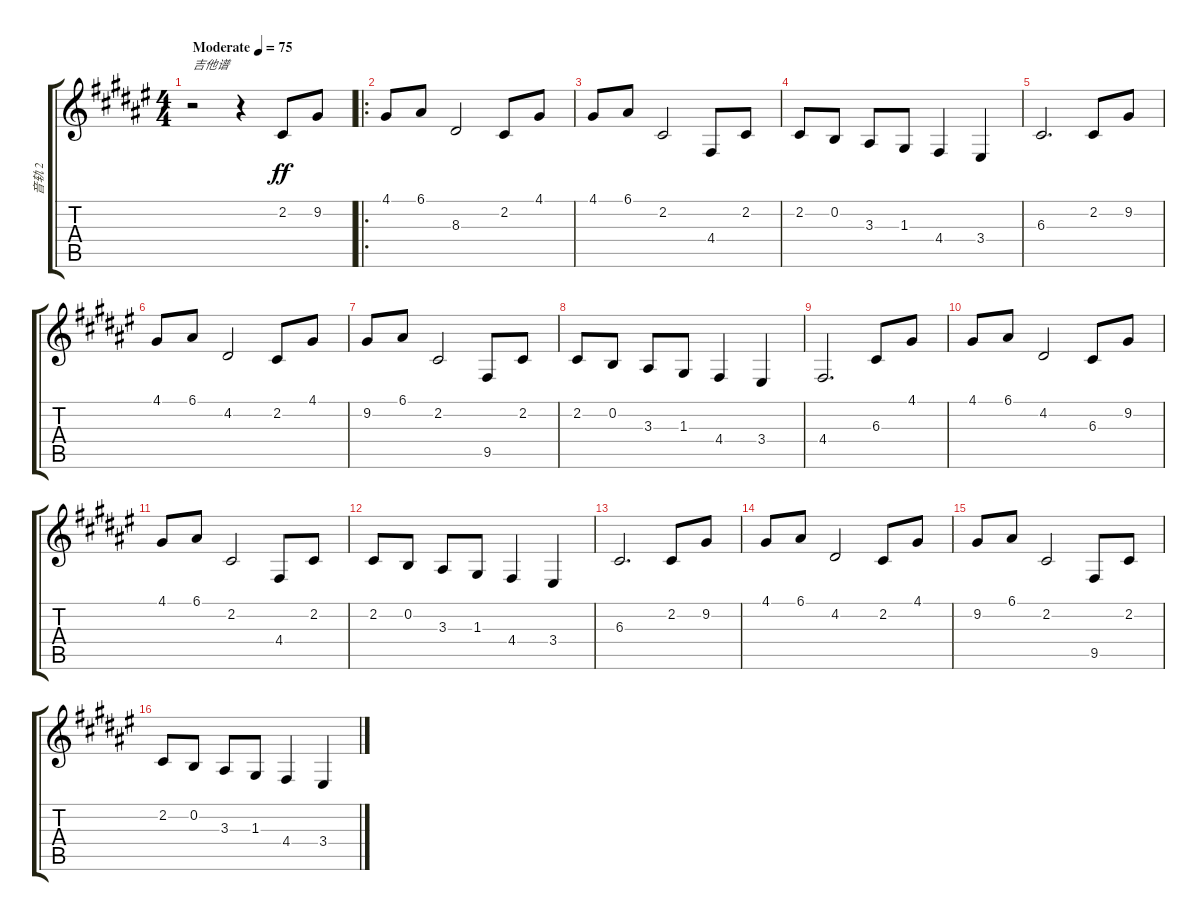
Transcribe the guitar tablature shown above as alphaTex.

\track ("音轨 2" "音轨 2") {instrument brightacousticpiano}
\staff {score tabs}
\tuning (E4 B3 G3 D3 A2 E2) {hide}
\ts (4 4)
\tempo (75 "Moderate")
\clef g2
\ks f#
r.2{txt "吉他谱" dy ff instrument brightacousticpiano} r.4 2.2.8 9.2.8 |
\ro
4.1.8 6.1.8 8.3.2 2.2.8 4.1.8 |
4.1.8 6.1.8 2.2.2 4.4.8 2.2.8 |
2.2.8 0.2.8 3.3.8 1.3.8 4.4.4 3.4.4 |
6.3.2{d} 2.2.8 9.2.8 |
4.1.8 6.1.8 4.2.2 2.2.8 4.1.8 |
9.2.8 6.1.8 2.2.2 9.5.8 2.2.8 |
2.2.8 0.2.8 3.3.8 1.3.8 4.4.4 3.4.4 |
4.4.2{d} 6.3.8 4.1.8 |
4.1.8 6.1.8 4.2.2 6.3.8 9.2.8 |
4.1.8 6.1.8 2.2.2 4.4.8 2.2.8 |
2.2.8 0.2.8 3.3.8 1.3.8 4.4.4 3.4.4 |
6.3.2{d} 2.2.8 9.2.8 |
4.1.8 6.1.8 4.2.2 2.2.8 4.1.8 |
9.2.8 6.1.8 2.2.2 9.5.8 2.2.8 |
2.2.8 0.2.8 3.3.8 1.3.8 4.4.4 3.4.4
